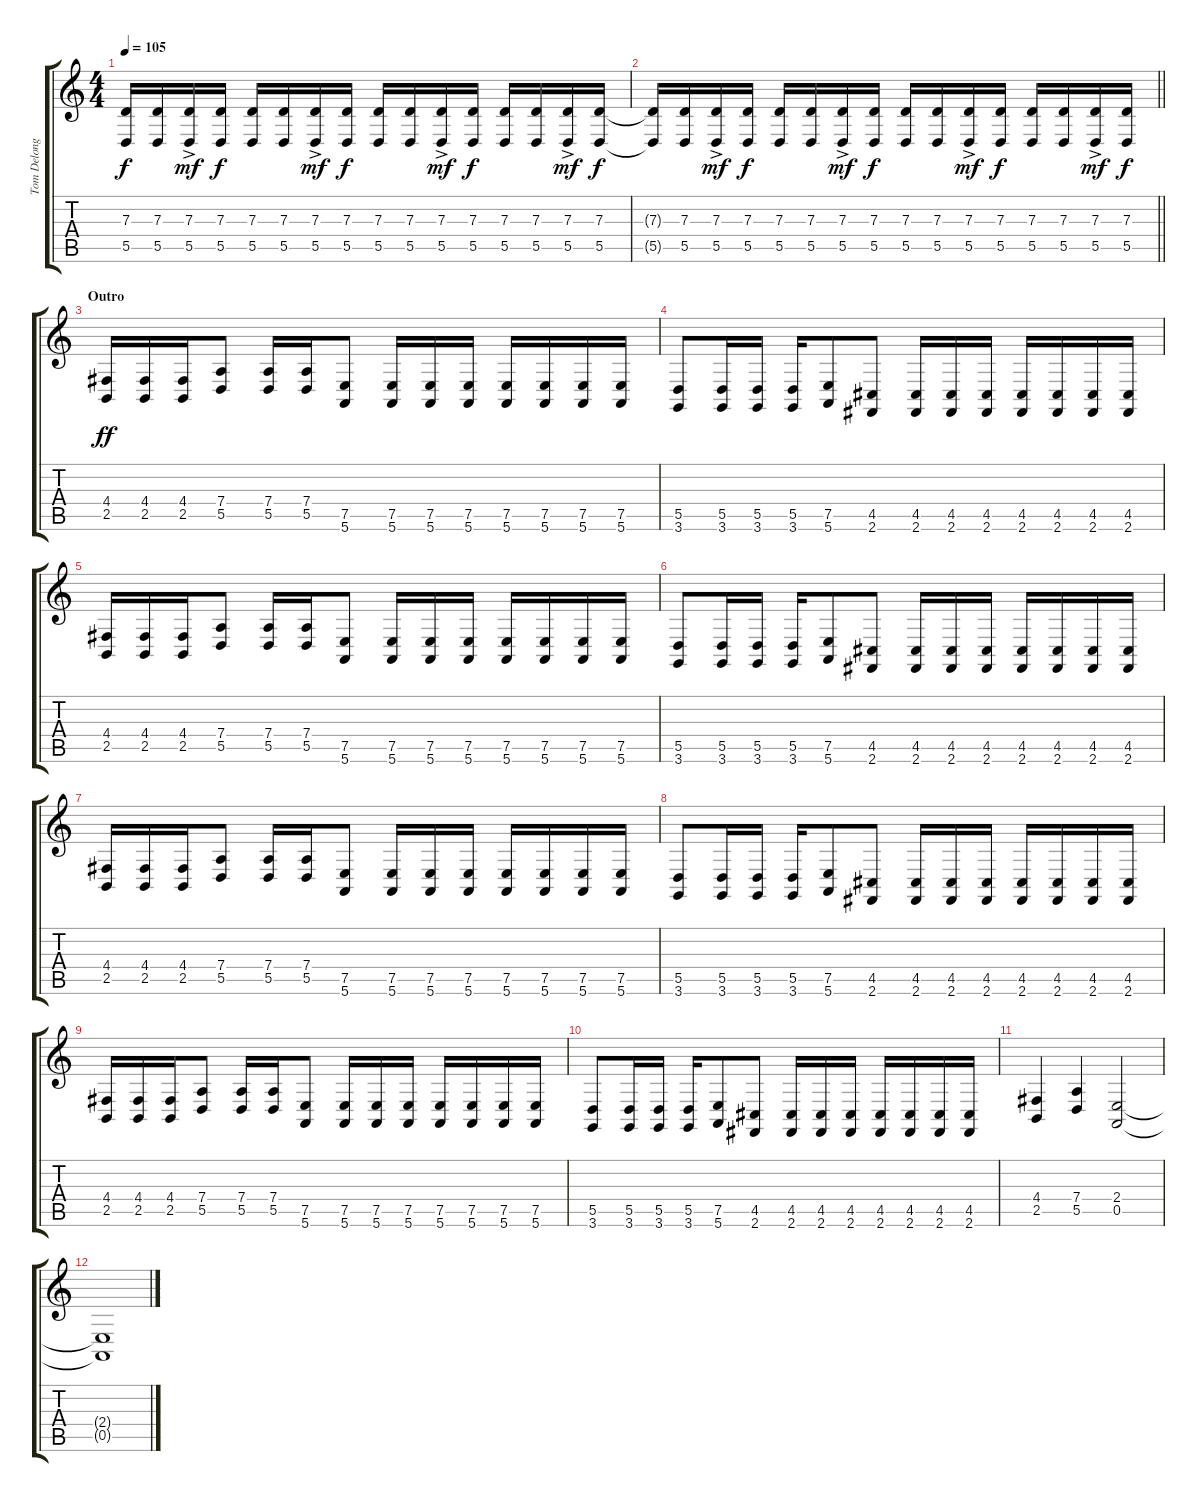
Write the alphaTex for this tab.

\track ("Tom Delonge Dist" "Tom Delong") {instrument fx6goblins}
\staff {score tabs}
\tuning (E4 B3 G3 D3 A2 E2) {hide}
\ts (4 4)
\tempo 105
\clef g2
\ks c
(7.3{t} 5.5{t}).16{dy f} (7.3 5.5).16 (7.3{ac} 5.5{ac}).16{dy mf} (7.3 5.5).16{dy f} (7.3 5.5).16 (7.3 5.5).16 (7.3{ac} 5.5{ac}).16{dy mf} (7.3 5.5).16{dy f} (7.3 5.5).16 (7.3 5.5).16 (7.3{ac} 5.5{ac}).16{dy mf} (7.3 5.5).16{dy f} (7.3 5.5).16 (7.3 5.5).16 (7.3{ac} 5.5{ac}).16{dy mf} (7.3 5.5).16{dy f} |
\barLineRight lightlight
(7.3{t} 5.5{t}).16 (7.3 5.5).16 (7.3{ac} 5.5{ac}).16{dy mf} (7.3 5.5).16{dy f} (7.3 5.5).16 (7.3 5.5).16 (7.3{ac} 5.5{ac}).16{dy mf} (7.3 5.5).16{dy f} (7.3 5.5).16 (7.3 5.5).16 (7.3{ac} 5.5{ac}).16{dy mf} (7.3 5.5).16{dy f} (7.3 5.5).16 (7.3 5.5).16 (7.3{ac} 5.5{ac}).16{dy mf} (7.3 5.5).16{dy f} |
\section ("" "Outro")
(4.4 2.5).16{dy ff} (4.4 2.5).16 (4.4 2.5).16 (7.4 5.5).8 (7.4 5.5).16 (7.4 5.5).16 (7.5 5.6).8 (7.5 5.6).16 (7.5 5.6).16 (7.5 5.6).16 (7.5 5.6).16 (7.5 5.6).16 (7.5 5.6).16 (7.5 5.6).16 |
(5.5 3.6).8 (5.5 3.6).16 (5.5 3.6).16 (5.5 3.6).16 (7.5 5.6).8 (4.5 2.6).8 (4.5 2.6).16 (4.5 2.6).16 (4.5 2.6).16 (4.5 2.6).16 (4.5 2.6).16 (4.5 2.6).16 (4.5 2.6).16 |
(4.4 2.5).16 (4.4 2.5).16 (4.4 2.5).16 (7.4 5.5).8 (7.4 5.5).16 (7.4 5.5).16 (7.5 5.6).8 (7.5 5.6).16 (7.5 5.6).16 (7.5 5.6).16 (7.5 5.6).16 (7.5 5.6).16 (7.5 5.6).16 (7.5 5.6).16 |
(5.5 3.6).8 (5.5 3.6).16 (5.5 3.6).16 (5.5 3.6).16 (7.5 5.6).8 (4.5 2.6).8 (4.5 2.6).16 (4.5 2.6).16 (4.5 2.6).16 (4.5 2.6).16 (4.5 2.6).16 (4.5 2.6).16 (4.5 2.6).16 |
(4.4 2.5).16 (4.4 2.5).16 (4.4 2.5).16 (7.4 5.5).8 (7.4 5.5).16 (7.4 5.5).16 (7.5 5.6).8 (7.5 5.6).16 (7.5 5.6).16 (7.5 5.6).16 (7.5 5.6).16 (7.5 5.6).16 (7.5 5.6).16 (7.5 5.6).16 |
(5.5 3.6).8 (5.5 3.6).16 (5.5 3.6).16 (5.5 3.6).16 (7.5 5.6).8 (4.5 2.6).8 (4.5 2.6).16 (4.5 2.6).16 (4.5 2.6).16 (4.5 2.6).16 (4.5 2.6).16 (4.5 2.6).16 (4.5 2.6).16 |
(4.4 2.5).16 (4.4 2.5).16 (4.4 2.5).16 (7.4 5.5).8 (7.4 5.5).16 (7.4 5.5).16 (7.5 5.6).8 (7.5 5.6).16 (7.5 5.6).16 (7.5 5.6).16 (7.5 5.6).16 (7.5 5.6).16 (7.5 5.6).16 (7.5 5.6).16 |
(5.5 3.6).8 (5.5 3.6).16 (5.5 3.6).16 (5.5 3.6).16 (7.5 5.6).8 (4.5 2.6).8 (4.5 2.6).16 (4.5 2.6).16 (4.5 2.6).16 (4.5 2.6).16 (4.5 2.6).16 (4.5 2.6).16 (4.5 2.6).16 |
(4.4 2.5).4 (7.4 5.5).4 (2.4 0.5).2 |
(2.4{t} 0.5{t}).1
